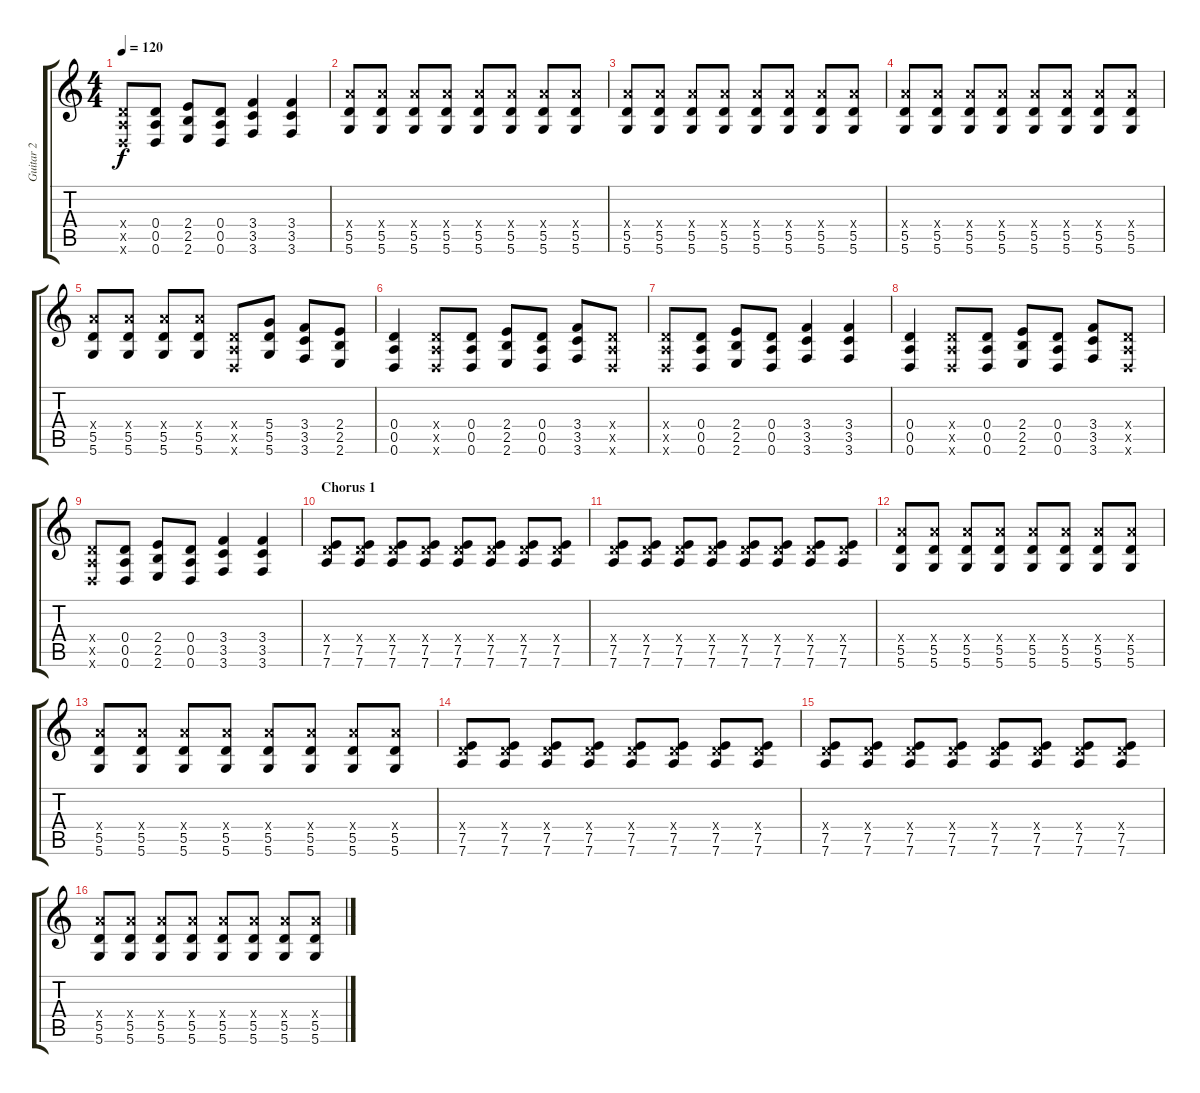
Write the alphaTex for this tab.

\track ("Guitar 2" "Guitar 2") {instrument distortionguitar}
\staff {score tabs}
\tuning (E4 B3 G3 D3 A2 D2) {hide}
\ts (4 4)
\tempo 120
\clef g2
\ks c
(0.4{x} 0.5{x} 0.6{x}).8{dy f} (0.4 0.5 0.6).8 (2.4 2.5 2.6).8 (0.4 0.5 0.6).8 (3.4 3.5 3.6).4 (3.4 3.5 3.6).4 |
(7.4{x} 5.5 5.6).8 (7.4{x} 5.5 5.6).8 (7.4{x} 5.5 5.6).8 (7.4{x} 5.5 5.6).8 (7.4{x} 5.5 5.6).8 (7.4{x} 5.5 5.6).8 (7.4{x} 5.5 5.6).8 (7.4{x} 5.5 5.6).8 |
(7.4{x} 5.5 5.6).8 (7.4{x} 5.5 5.6).8 (7.4{x} 5.5 5.6).8 (7.4{x} 5.5 5.6).8 (7.4{x} 5.5 5.6).8 (7.4{x} 5.5 5.6).8 (7.4{x} 5.5 5.6).8 (7.4{x} 5.5 5.6).8 |
(7.4{x} 5.5 5.6).8 (7.4{x} 5.5 5.6).8 (7.4{x} 5.5 5.6).8 (7.4{x} 5.5 5.6).8 (7.4{x} 5.5 5.6).8 (7.4{x} 5.5 5.6).8 (7.4{x} 5.5 5.6).8 (7.4{x} 5.5 5.6).8 |
(7.4{x} 5.5 5.6).8 (7.4{x} 5.5 5.6).8 (7.4{x} 5.5 5.6).8 (7.4{x} 5.5 5.6).8 (0.4{x} 0.5{x} 0.6{x}).8 (5.4 5.5 5.6).8 (3.4 3.5 3.6).8 (2.4 2.5 2.6).8 |
(0.4 0.5 0.6).4 (0.4{x} 0.5{x} 0.6{x}).8 (0.4 0.5 0.6).8 (2.4 2.5 2.6).8 (0.4 0.5 0.6).8 (3.4 3.5 3.6).8 (0.4{x} 0.5{x} 0.6{x}).8 |
(0.4{x} 0.5{x} 0.6{x}).8 (0.4 0.5 0.6).8 (2.4 2.5 2.6).8 (0.4 0.5 0.6).8 (3.4 3.5 3.6).4 (3.4 3.5 3.6).4 |
(0.4 0.5 0.6).4 (0.4{x} 0.5{x} 0.6{x}).8 (0.4 0.5 0.6).8 (2.4 2.5 2.6).8 (0.4 0.5 0.6).8 (3.4 3.5 3.6).8 (0.4{x} 0.5{x} 0.6{x}).8 |
(0.4{x} 0.5{x} 0.6{x}).8 (0.4 0.5 0.6).8 (2.4 2.5 2.6).8 (0.4 0.5 0.6).8 (3.4 3.5 3.6).4 (3.4 3.5 3.6).4 |
\section ("" "Chorus 1")
(0.4{x} 7.5 7.6).8 (0.4{x} 7.5 7.6).8 (0.4{x} 7.5 7.6).8 (0.4{x} 7.5 7.6).8 (0.4{x} 7.5 7.6).8 (0.4{x} 7.5 7.6).8 (0.4{x} 7.5 7.6).8 (0.4{x} 7.5 7.6).8 |
(0.4{x} 7.5 7.6).8 (0.4{x} 7.5 7.6).8 (0.4{x} 7.5 7.6).8 (0.4{x} 7.5 7.6).8 (0.4{x} 7.5 7.6).8 (0.4{x} 7.5 7.6).8 (0.4{x} 7.5 7.6).8 (0.4{x} 7.5 7.6).8 |
(7.4{x} 5.5 5.6).8 (7.4{x} 5.5 5.6).8 (7.4{x} 5.5 5.6).8 (7.4{x} 5.5 5.6).8 (7.4{x} 5.5 5.6).8 (7.4{x} 5.5 5.6).8 (7.4{x} 5.5 5.6).8 (7.4{x} 5.5 5.6).8 |
(7.4{x} 5.5 5.6).8 (7.4{x} 5.5 5.6).8 (7.4{x} 5.5 5.6).8 (7.4{x} 5.5 5.6).8 (7.4{x} 5.5 5.6).8 (7.4{x} 5.5 5.6).8 (7.4{x} 5.5 5.6).8 (7.4{x} 5.5 5.6).8 |
(0.4{x} 7.5 7.6).8 (0.4{x} 7.5 7.6).8 (0.4{x} 7.5 7.6).8 (0.4{x} 7.5 7.6).8 (0.4{x} 7.5 7.6).8 (0.4{x} 7.5 7.6).8 (0.4{x} 7.5 7.6).8 (0.4{x} 7.5 7.6).8 |
(0.4{x} 7.5 7.6).8 (0.4{x} 7.5 7.6).8 (0.4{x} 7.5 7.6).8 (0.4{x} 7.5 7.6).8 (0.4{x} 7.5 7.6).8 (0.4{x} 7.5 7.6).8 (0.4{x} 7.5 7.6).8 (0.4{x} 7.5 7.6).8 |
(7.4{x} 5.5 5.6).8 (7.4{x} 5.5 5.6).8 (7.4{x} 5.5 5.6).8 (7.4{x} 5.5 5.6).8 (7.4{x} 5.5 5.6).8 (7.4{x} 5.5 5.6).8 (7.4{x} 5.5 5.6).8 (7.4{x} 5.5 5.6).8
